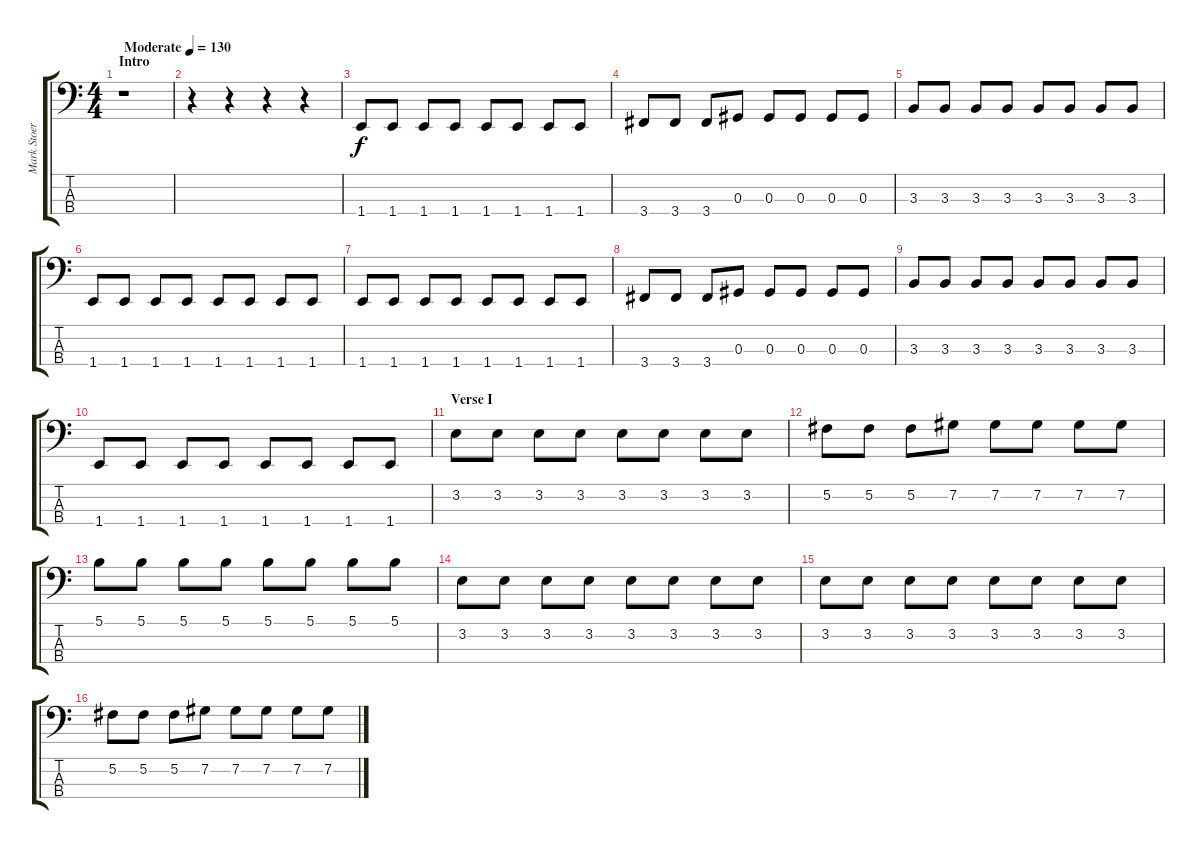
\track ("Mark Stoermer" "Mark Stoer") {instrument electricbasspick}
\staff {score tabs}
\tuning (Gb2 Db2 Ab1 Eb1) {hide}
\ts (4 4)
\section ("" "Intro")
\tempo (130 "Moderate")
\clef f4
\ks c
r.1{dy f instrument electricbasspick} |
r.4 r.4 r.4 r.4 |
1.4.8 1.4.8 1.4.8 1.4.8 1.4.8 1.4.8 1.4.8 1.4.8 |
3.4.8 3.4.8 3.4.8 0.3.8 0.3.8 0.3.8 0.3.8 0.3.8 |
3.3.8 3.3.8 3.3.8 3.3.8 3.3.8 3.3.8 3.3.8 3.3.8 |
1.4.8 1.4.8 1.4.8 1.4.8 1.4.8 1.4.8 1.4.8 1.4.8 |
1.4.8 1.4.8 1.4.8 1.4.8 1.4.8 1.4.8 1.4.8 1.4.8 |
3.4.8 3.4.8 3.4.8 0.3.8 0.3.8 0.3.8 0.3.8 0.3.8 |
3.3.8 3.3.8 3.3.8 3.3.8 3.3.8 3.3.8 3.3.8 3.3.8 |
1.4.8 1.4.8 1.4.8 1.4.8 1.4.8 1.4.8 1.4.8 1.4.8 |
\section ("" "Verse I")
3.2.8 3.2.8 3.2.8 3.2.8 3.2.8 3.2.8 3.2.8 3.2.8 |
5.2.8 5.2.8 5.2.8 7.2.8 7.2.8 7.2.8 7.2.8 7.2.8 |
5.1.8 5.1.8 5.1.8 5.1.8 5.1.8 5.1.8 5.1.8 5.1.8 |
3.2.8 3.2.8 3.2.8 3.2.8 3.2.8 3.2.8 3.2.8 3.2.8 |
3.2.8 3.2.8 3.2.8 3.2.8 3.2.8 3.2.8 3.2.8 3.2.8 |
5.2.8 5.2.8 5.2.8 7.2.8 7.2.8 7.2.8 7.2.8 7.2.8
